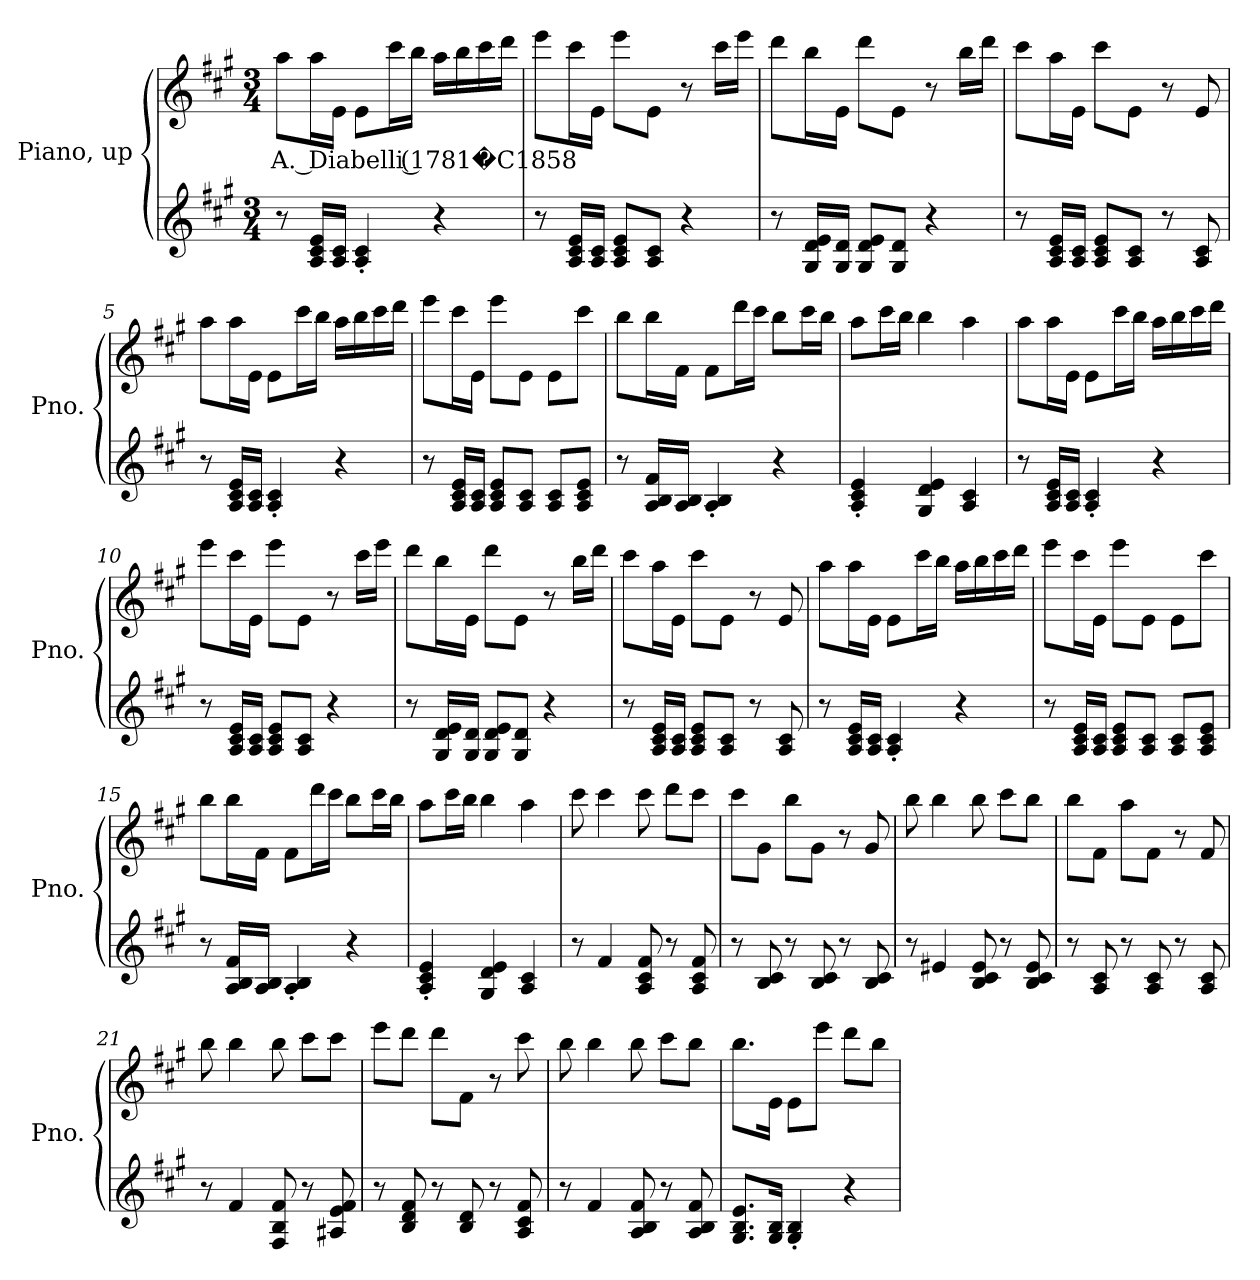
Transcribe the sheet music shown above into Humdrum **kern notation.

**kern	**kern	**text
*part1	*part1	*part1
*staff2	*staff1	*staff1
*I"Piano, up	*	*
*I'Pno.	*	*
*clefG2	*clefG2	*
*k[f#c#g#]	*k[f#c#g#]	*
*M3/4	*M3/4	*
*MM80	*MM80	*
=1	=1	=1
!	!	!LO:LY:b
8r	8aa\L	A. Diabelli (1781�C1858
16A/ 16c#/ 16e/LL	16aa\L	.
16A/ 16c#/JJ	16e\JJ	.
4A/' 4c#/'	8e\L	.
.	16ccc#\L	.
.	16bb\JJ	.
4r	16aa\LL	.
.	16bb\	.
.	16ccc#\	.
.	16ddd\JJ	.
=2	=2	=2
8r	8eee\L	.
16A/ 16c#/ 16e/LL	16ccc#\L	.
16A/ 16c#/JJ	16e\JJ	.
8A/ 8c#/ 8e/L	8eee\L	.
8A/ 8c#/J	8e\J	.
4r	8r	.
.	16ccc#\LL	.
.	16eee\JJ	.
!!LO:LB:g=z
=3	=3	=3
8r	8ddd\L	.
16G#/ 16d/ 16e/LL	16bb\L	.
16G#/ 16d/JJ	16e\JJ	.
8G#/ 8d/ 8e/L	8ddd\L	.
8G#/ 8d/J	8e\J	.
4r	8r	.
.	16bb\LL	.
.	16ddd\JJ	.
=4	=4	=4
8r	8ccc#\L	.
16A/ 16c#/ 16e/LL	16aa\L	.
16A/ 16c#/JJ	16e\JJ	.
8A/ 8c#/ 8e/L	8ccc#\L	.
8A/ 8c#/J	8e\J	.
8r	8r	.
8A/ 8c#/	8e/	.
=5	=5	=5
8r	8aa\L	.
16A/ 16c#/ 16e/LL	16aa\L	.
16A/ 16c#/JJ	16e\JJ	.
4A/' 4c#/'	8e\L	.
.	16ccc#\L	.
.	16bb\JJ	.
4r	16aa\LL	.
.	16bb\	.
.	16ccc#\	.
.	16ddd\JJ	.
!!LO:LB:g=z
=6	=6	=6
8r	8eee\L	.
16A/ 16c#/ 16e/LL	16ccc#\L	.
16A/ 16c#/JJ	16e\JJ	.
8A/ 8c#/ 8e/L	8eee\L	.
8A/ 8c#/J	8e\J	.
8A/ 8c#/L	8e\L	.
8A/ 8c#/ 8e/J	8ccc#\J	.
=7	=7	=7
8r	8bb\L	.
16A/ 16B/ 16f#/LL	16bb\L	.
16A/ 16B/JJ	16f#\JJ	.
4A/' 4B/'	8f#\L	.
.	16ddd\L	.
.	16ccc#\JJ	.
4r	8bb\L	.
.	16ccc#\L	.
.	16bb\JJ	.
=8	=8	=8
4A/' 4c#/' 4e/'	8aa\L	.
.	16ccc#\L	.
.	16bb\JJ	.
4G#/ 4d/ 4e/	4bb\	.
4A/ 4c#/	4aa\	.
!!LO:LB:g=z
=9	=9	=9
8r	8aa\L	.
16A/ 16c#/ 16e/LL	16aa\L	.
16A/ 16c#/JJ	16e\JJ	.
4A/' 4c#/'	8e\L	.
.	16ccc#\L	.
.	16bb\JJ	.
4r	16aa\LL	.
.	16bb\	.
.	16ccc#\	.
.	16ddd\JJ	.
=10	=10	=10
8r	8eee\L	.
16A/ 16c#/ 16e/LL	16ccc#\L	.
16A/ 16c#/JJ	16e\JJ	.
8A/ 8c#/ 8e/L	8eee\L	.
8A/ 8c#/J	8e\J	.
4r	8r	.
.	16ccc#\LL	.
.	16eee\JJ	.
=11	=11	=11
8r	8ddd\L	.
16G#/ 16d/ 16e/LL	16bb\L	.
16G#/ 16d/JJ	16e\JJ	.
8G#/ 8d/ 8e/L	8ddd\L	.
8G#/ 8d/J	8e\J	.
4r	8r	.
.	16bb\LL	.
.	16ddd\JJ	.
!!LO:LB:g=z
=12	=12	=12
8r	8ccc#\L	.
16A/ 16c#/ 16e/LL	16aa\L	.
16A/ 16c#/JJ	16e\JJ	.
8A/ 8c#/ 8e/L	8ccc#\L	.
8A/ 8c#/J	8e\J	.
8r	8r	.
8A/ 8c#/	8e/	.
=13	=13	=13
8r	8aa\L	.
16A/ 16c#/ 16e/LL	16aa\L	.
16A/ 16c#/JJ	16e\JJ	.
4A/' 4c#/'	8e\L	.
.	16ccc#\L	.
.	16bb\JJ	.
4r	16aa\LL	.
.	16bb\	.
.	16ccc#\	.
.	16ddd\JJ	.
=14	=14	=14
8r	8eee\L	.
16A/ 16c#/ 16e/LL	16ccc#\L	.
16A/ 16c#/JJ	16e\JJ	.
8A/ 8c#/ 8e/L	8eee\L	.
8A/ 8c#/J	8e\J	.
8A/ 8c#/L	8e\L	.
8A/ 8c#/ 8e/J	8ccc#\J	.
!!LO:LB:g=z
=15	=15	=15
8r	8bb\L	.
16A/ 16B/ 16f#/LL	16bb\L	.
16A/ 16B/JJ	16f#\JJ	.
4A/' 4B/'	8f#\L	.
.	16ddd\L	.
.	16ccc#\JJ	.
4r	8bb\L	.
.	16ccc#\L	.
.	16bb\JJ	.
=16	=16	=16
4A/' 4c#/' 4e/'	8aa\L	.
.	16ccc#\L	.
.	16bb\JJ	.
4G#/ 4d/ 4e/	4bb\	.
4A/ 4c#/	4aa\	.
=17	=17	=17
8r	8ccc#\	.
4f#/	4ccc#\	.
8A/ 8c#/ 8f#/	8ccc#\	.
8r	8ddd\L	.
8A/ 8c#/ 8f#/	8ccc#\J	.
=18	=18	=18
8r	8ccc#\L	.
8B/ 8c#/	8g#\J	.
8r	8bb\L	.
8B/ 8c#/	8g#\J	.
8r	8r	.
8B/ 8c#/	8g#/	.
!!LO:PB:g=z
=19	=19	=19
8r	8bb\	.
4e#X/	4bb\	.
8B/ 8c#/ 8e#/	8bb\	.
8r	8ccc#\L	.
8B/ 8c#/ 8e#/	8bb\J	.
=20	=20	=20
8r	8bb\L	.
8A/ 8c#/	8f#\J	.
8r	8aa\L	.
8A/ 8c#/	8f#\J	.
8r	8r	.
8A/ 8c#/	8f#/	.
=21	=21	=21
8r	8bb\	.
4f#/	4bb\	.
8F#/ 8B/ 8f#/	8bb\	.
8r	8ccc#\L	.
8A#X/ 8e/ 8f#/	8ccc#\J	.
=22	=22	=22
8r	8eee\L	.
8B/ 8d/ 8f#/	8ddd\J	.
8r	8ddd\L	.
8B/ 8d/	8f#\J	.
8r	8r	.
8A/ 8c#/ 8f#/	8ccc#\	.
=23	=23	=23
8r	8bb\	.
4f#/	4bb\	.
8A/ 8B/ 8f#/	8bb\	.
8r	8ccc#\L	.
8A/ 8B/ 8f#/	8bb\J	.
!!LO:LB:g=z
=24	=24	=24
8.G#/ 8.B/ 8.e/L	8.bb\L	.
16G#/ 16B/Jk	16e\Jk	.
4G#/' 4B/'	8e\L	.
.	8eee\J	.
4r	8ddd\L	.
.	8bb\J	.
=	=	=
*-	*-	*-
